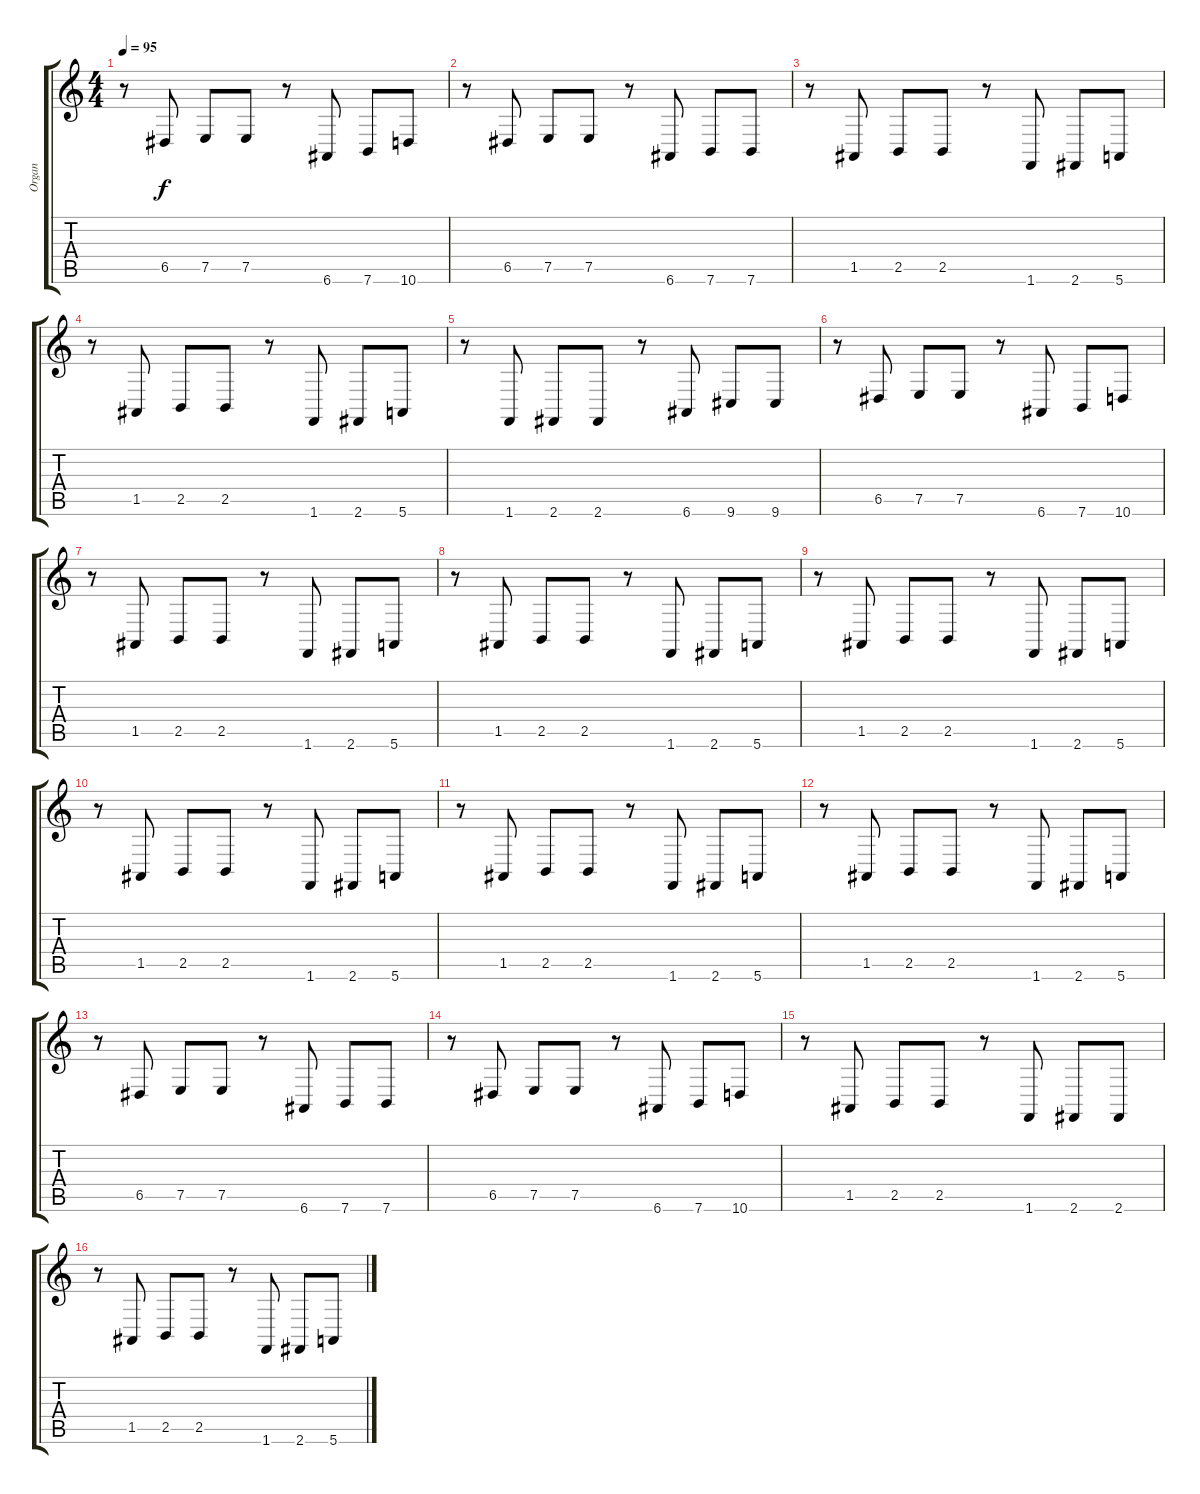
\track ("Organ" "Organ") {instrument electricpiano2}
\staff {score tabs}
\tuning (E4 B3 G3 D3 A2 E2) {hide}
\ts (4 4)
\tempo 95
\clef g2
\ks c
r.8{dy f} 6.5.8 7.5.8 7.5.8 r.8 6.6.8 7.6.8 10.6.8 |
r.8 6.5.8 7.5.8 7.5.8 r.8 6.6.8 7.6.8 7.6.8 |
r.8 1.5.8 2.5.8 2.5.8 r.8 1.6.8 2.6.8 5.6.8 |
r.8 1.5.8 2.5.8 2.5.8 r.8 1.6.8 2.6.8 5.6.8 |
r.8 1.6.8 2.6.8 2.6.8 r.8 6.6.8 9.6.8 9.6.8 |
r.8 6.5.8 7.5.8 7.5.8 r.8 6.6.8 7.6.8 10.6.8 |
r.8 1.5.8 2.5.8 2.5.8 r.8 1.6.8 2.6.8 5.6.8 |
r.8 1.5.8 2.5.8 2.5.8 r.8 1.6.8 2.6.8 5.6.8 |
r.8 1.5.8 2.5.8 2.5.8 r.8 1.6.8 2.6.8 5.6.8 |
r.8 1.5.8 2.5.8 2.5.8 r.8 1.6.8 2.6.8 5.6.8 |
r.8 1.5.8 2.5.8 2.5.8 r.8 1.6.8 2.6.8 5.6.8 |
r.8 1.5.8 2.5.8 2.5.8 r.8 1.6.8 2.6.8 5.6.8 |
r.8 6.5.8 7.5.8 7.5.8 r.8 6.6.8 7.6.8 7.6.8 |
r.8 6.5.8 7.5.8 7.5.8 r.8 6.6.8 7.6.8 10.6.8 |
r.8 1.5.8 2.5.8 2.5.8 r.8 1.6.8 2.6.8 2.6.8 |
r.8 1.5.8 2.5.8 2.5.8 r.8 1.6.8 2.6.8 5.6.8
